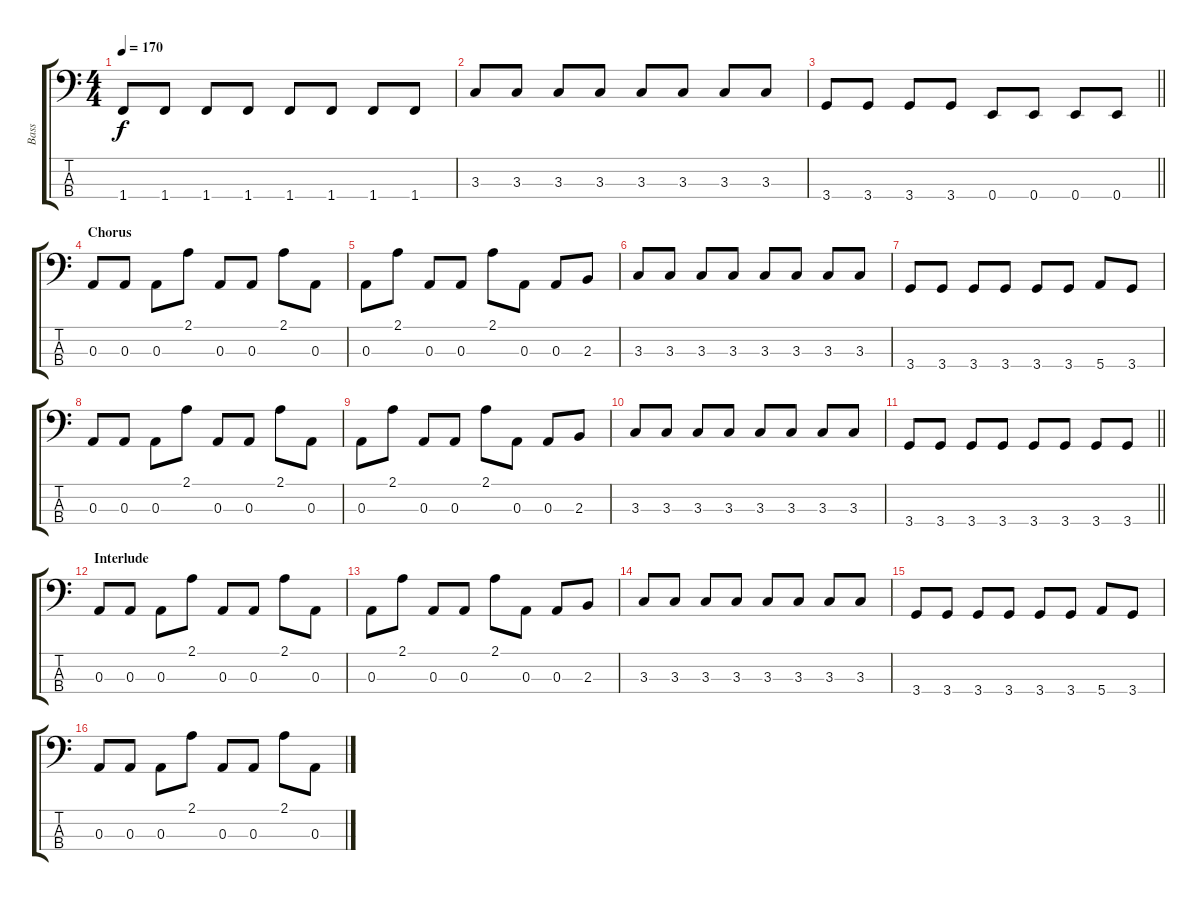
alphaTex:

\track ("Bass" "Bass") {instrument electricbassfinger}
\staff {score tabs}
\tuning (G2 D2 A1 E1) {hide}
\ts (4 4)
\tempo 170
\clef f4
\ks c
1.4.8{dy f} 1.4.8 1.4.8 1.4.8 1.4.8 1.4.8 1.4.8 1.4.8 |
3.3.8 3.3.8 3.3.8 3.3.8 3.3.8 3.3.8 3.3.8 3.3.8 |
\barLineRight lightlight
3.4.8 3.4.8 3.4.8 3.4.8 0.4.8 0.4.8 0.4.8 0.4.8 |
\section ("" "Chorus")
0.3.8 0.3.8 0.3.8 2.1.8 0.3.8 0.3.8 2.1.8 0.3.8 |
0.3.8 2.1.8 0.3.8 0.3.8 2.1.8 0.3.8 0.3.8 2.3.8 |
3.3.8 3.3.8 3.3.8 3.3.8 3.3.8 3.3.8 3.3.8 3.3.8 |
3.4.8 3.4.8 3.4.8 3.4.8 3.4.8 3.4.8 5.4.8 3.4.8 |
0.3.8 0.3.8 0.3.8 2.1.8 0.3.8 0.3.8 2.1.8 0.3.8 |
0.3.8 2.1.8 0.3.8 0.3.8 2.1.8 0.3.8 0.3.8 2.3.8 |
3.3.8 3.3.8 3.3.8 3.3.8 3.3.8 3.3.8 3.3.8 3.3.8 |
\barLineRight lightlight
3.4.8 3.4.8 3.4.8 3.4.8 3.4.8 3.4.8 3.4.8 3.4.8 |
\section ("" "Interlude")
0.3.8 0.3.8 0.3.8 2.1.8 0.3.8 0.3.8 2.1.8 0.3.8 |
0.3.8 2.1.8 0.3.8 0.3.8 2.1.8 0.3.8 0.3.8 2.3.8 |
3.3.8 3.3.8 3.3.8 3.3.8 3.3.8 3.3.8 3.3.8 3.3.8 |
3.4.8 3.4.8 3.4.8 3.4.8 3.4.8 3.4.8 5.4.8 3.4.8 |
0.3.8 0.3.8 0.3.8 2.1.8 0.3.8 0.3.8 2.1.8 0.3.8
